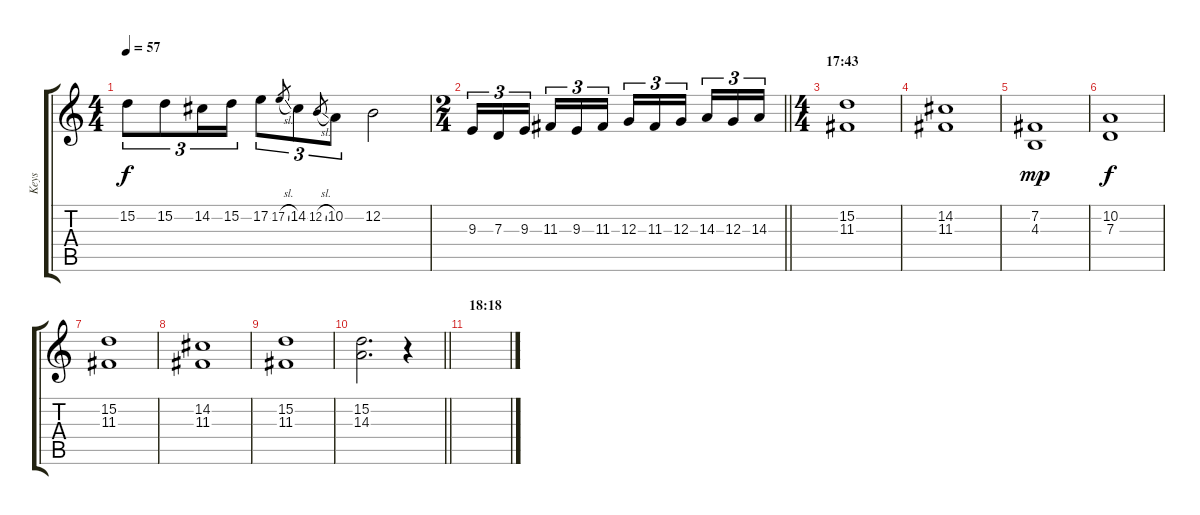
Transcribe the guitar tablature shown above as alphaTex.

\track ("Keys" "Keys") {instrument fx6goblins}
\staff {score tabs}
\tuning (E4 B3 G3 D3 A2 E2) {hide}
\ts (4 4)
\tempo 57
\clef g2
\ks c
15.2.8{tu (3 2) dy f} 15.2.8{tu (3 2)} 14.2.16{tu (3 2)} 15.2.16{tu (3 2)} 17.2.8{tu (3 2)} 17.2{sl}.8{gr} 14.2.8{tu (3 2)} 12.2{sl}.8{gr} 10.2.8{tu (3 2)} 12.2.2{volume 5} |
\ts (2 4)
\barLineRight lightlight
9.3.16{tu (3 2) volume 9 instrument stringensemble1} 7.3.16{tu (3 2)} 9.3.16{tu (3 2) beam splitsecondary} 11.3.16{tu (3 2)} 9.3.16{tu (3 2)} 11.3.16{tu (3 2)} 12.3.16{tu (3 2)} 11.3.16{tu (3 2)} 12.3.16{tu (3 2) beam splitsecondary} 14.3.16{tu (3 2)} 12.3.16{tu (3 2)} 14.3.16{tu (3 2)} |
\ts (4 4)
\section ("" "17:43")
(15.2 11.3).1 |
(14.2 11.3).1 |
(7.2 4.3).1{dy mp} |
(10.2 7.3).1{dy f} |
(15.2 11.3).1 |
(14.2 11.3).1 |
(15.2 11.3).1 |
\barLineRight lightlight
(15.2 14.3).2{d} r.4 |
\section ("" "18:18")
